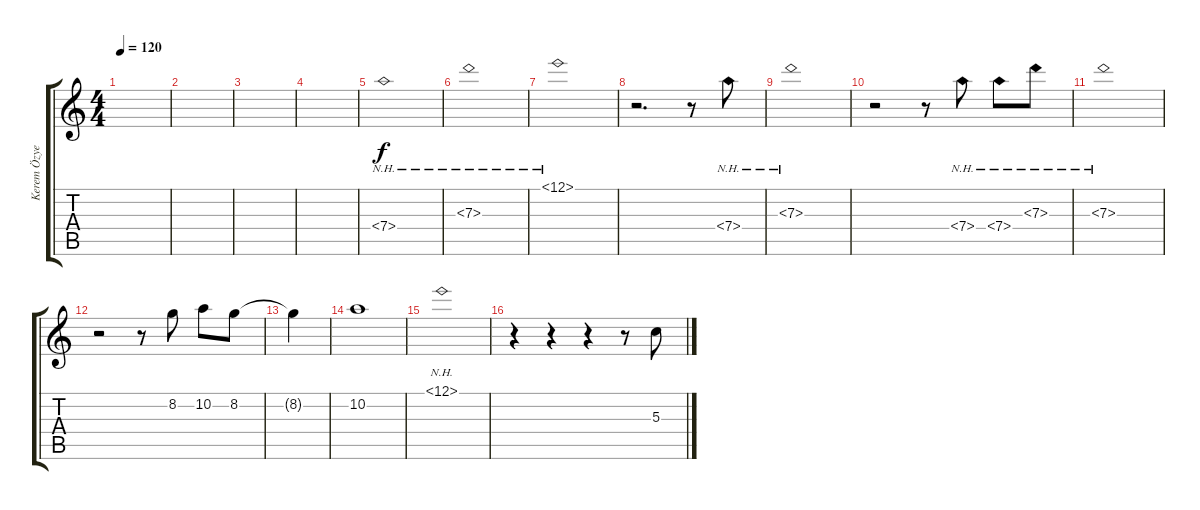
\track ("Kerem Özyeğen" "Kerem Özye") {instrument overdrivenguitar}
\staff {score tabs}
\tuning (E4 B3 G3 D3 A2 E2) {hide}
\ts (4 4)
\tempo 120
\clef g2
\ks c
|
|
|
|
7.4{nh}.1 |
7.3{nh}.1 |
12.1{nh}.1 |
r.2{d} r.8 7.4{nh}.8 |
7.3{nh}.1 |
r.2 r.8 7.4{nh}.8 7.4{nh}.8 7.3{nh}.8 |
7.3{nh}.1 |
r.2 r.8 8.2.8 10.2.8 8.2.8 |
8.2{t}.4 |
10.2.1 |
12.1{nh}.1 |
r.4 r.4 r.4 r.8 5.3.8
